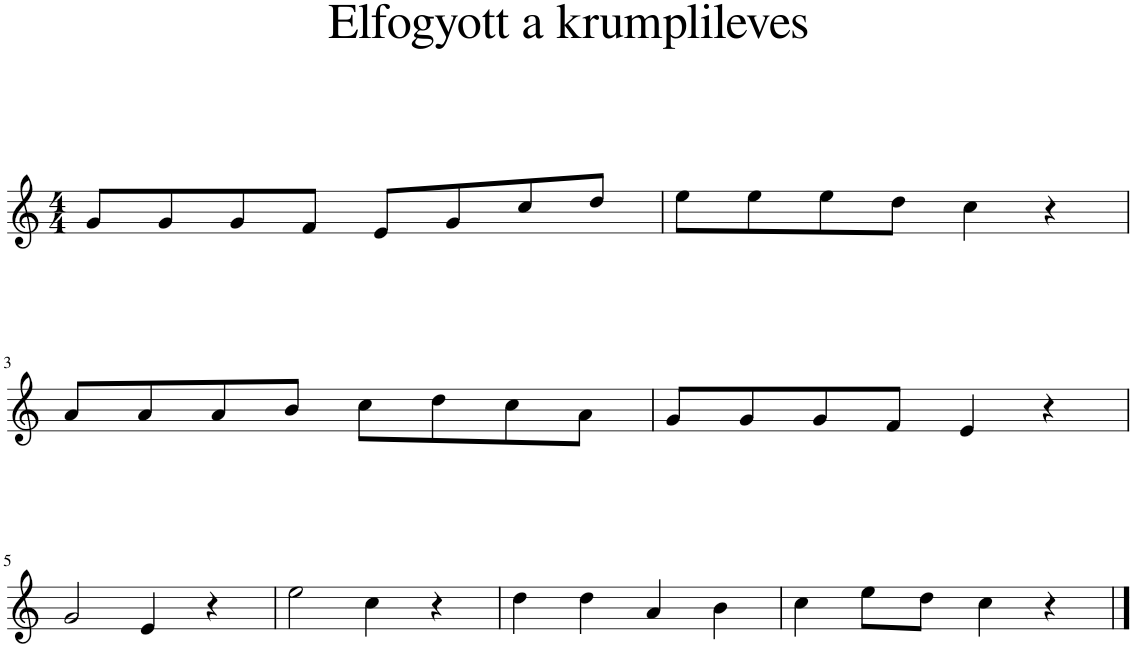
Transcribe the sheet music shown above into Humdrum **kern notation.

**kern
*part1
*staff1
*I"Piano
*I'Pno
*clefG2
*k[]
*M4/4
=1
8g/L
8g/
8g/
8f/J
8e/L
8g/
8cc/
8dd/J
=2
8ee\L
8ee\
8ee\
8dd\J
4cc\
4r
!!LO:LB:g=z
=3
8a/L
8a/
8a/
8b/J
8cc\L
8dd\
8cc\
8a\J
=4
8g/L
8g/
8g/
8f/J
4e/
4r
!!LO:LB:g=z
=5
2g/
4e/
4r
=6
2ee\
4cc\
4r
=7
4dd\
4dd\
4a/
4b\
=8
4cc\
8ee\L
8dd\J
4cc\
4r
==
*-
